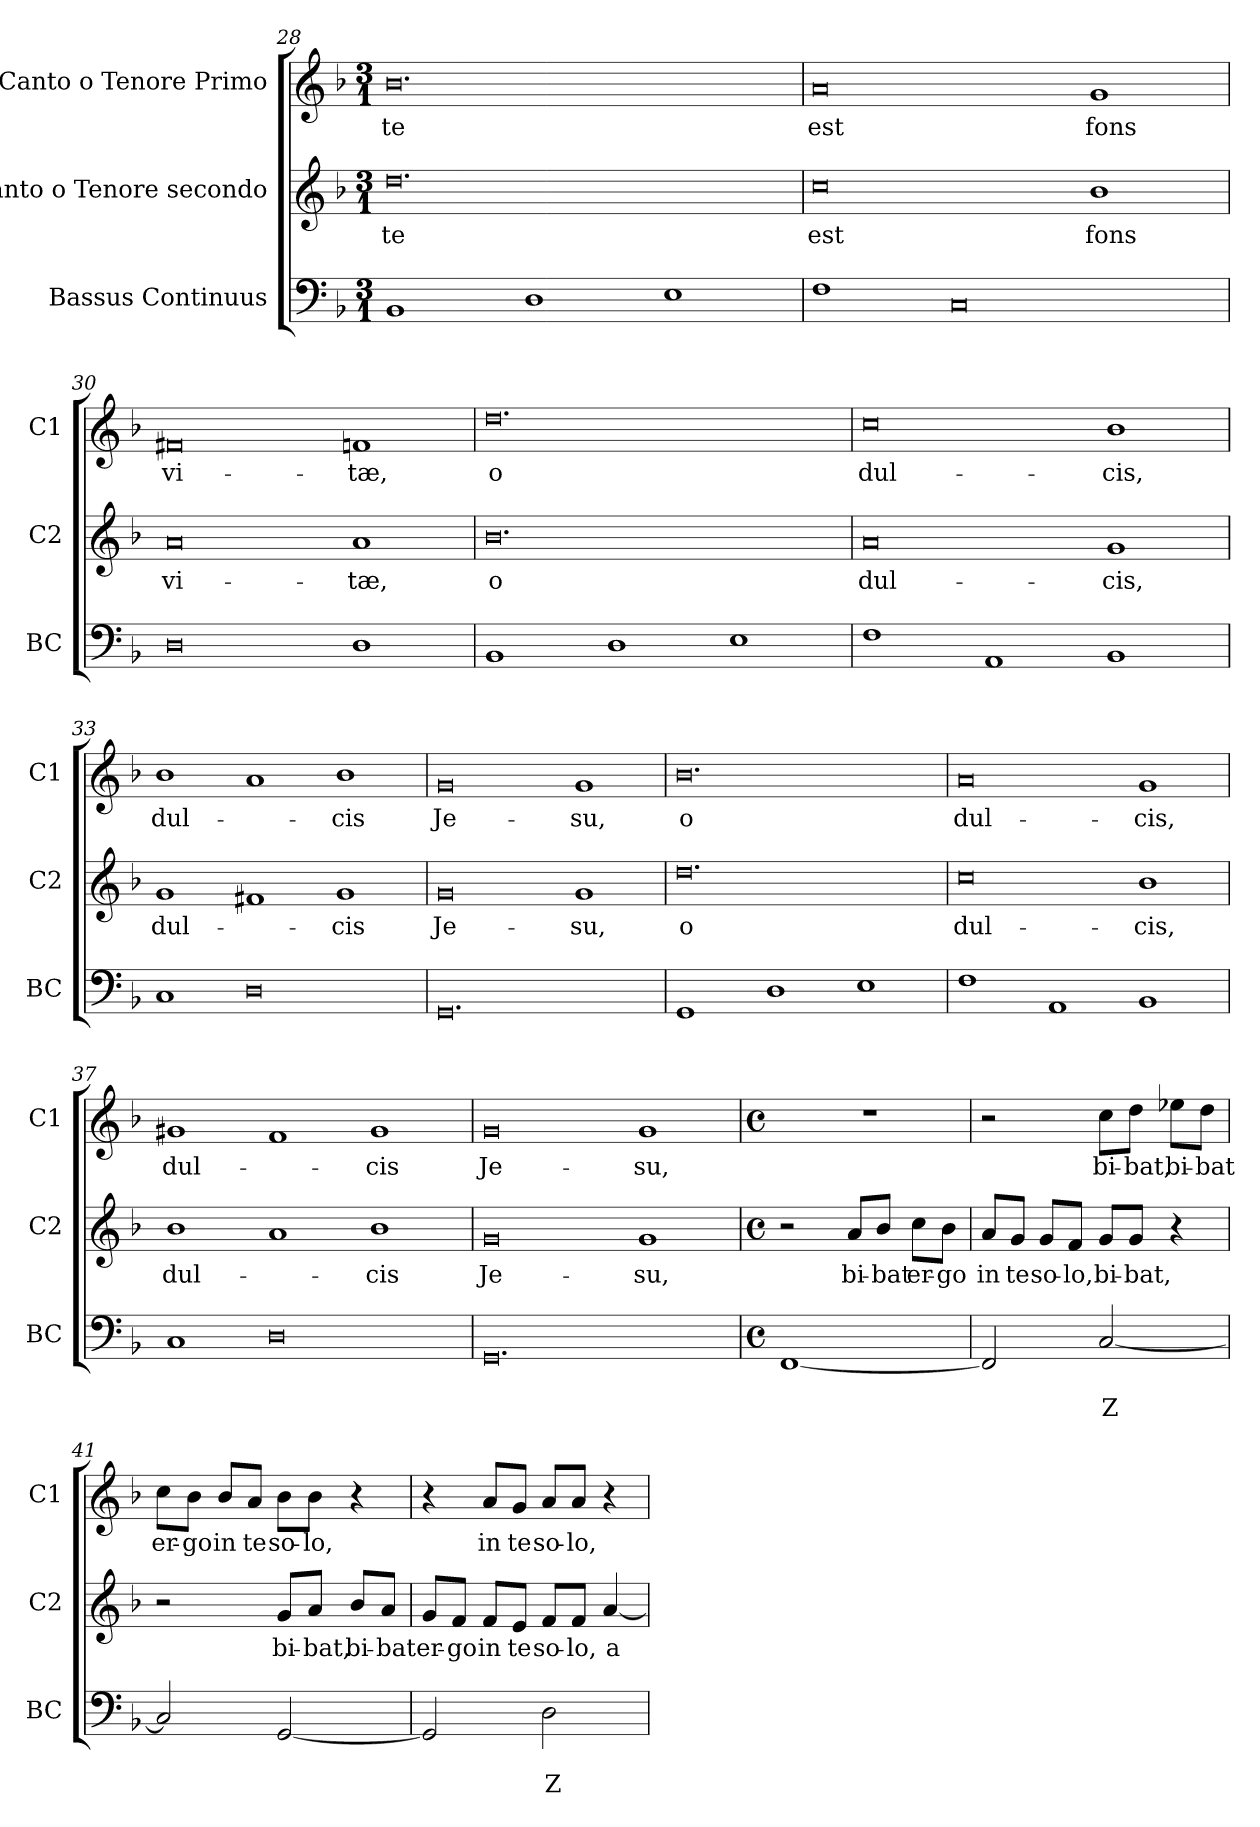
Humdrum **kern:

**kern	**text	**text	**kern	**text	**kern	**text
*part3	*part3	*part3	*part2	*part2	*part1	*part1
*staff3	*staff3	*staff3	*staff2	*staff2	*staff1	*staff1
*I"Bassus Continuus	*	*	*I"Canto o Tenore secondo	*	*I"Canto o Tenore Primo	*
*I'BC	*	*	*I'C2	*	*I'C1	*
*clefF4	*	*	*clefG2	*	*clefG2	*
*k[b-]	*	*	*k[b-]	*	*k[b-]	*
*F:	*	*	*F:	*	*F:	*
*M3/1	*	*	*M3/1	*	*M3/1	*
=28	=28	=28	=28	=28	=28	=28
!	!	!	!	!LO:LY:b	!	!LO:LY:b
1BB-	.	.	0.dd	te	0.b-	te
1D	.	.	.	.	.	.
1E	.	.	.	.	.	.
=29	=29	=29	=29	=29	=29	=29
!	!	!	!	!LO:LY:b	!	!LO:LY:b
1F	.	.	0cc	est	0a	est
0C	.	.	.	.	.	.
!	!	!	!	!LO:LY:b	!	!LO:LY:b
.	.	.	1b-	fons	1g	fons
!!LO:PB:g=z
=30	=30	=30	=30	=30	=30	=30
!	!	!	!	!LO:LY:b	!	!LO:LY:b
0D	.	.	0a	vi-	0f#X	vi-
!	!	!	!	!LO:LY:b	!	!LO:LY:b
1D	.	.	1a	-tæ,	1fn	-tæ,
=31	=31	=31	=31	=31	=31	=31
!	!	!	!	!LO:LY:b	!	!LO:LY:b
1BB-	.	.	0.b-	o	0.dd	o
1D	.	.	.	.	.	.
1E	.	.	.	.	.	.
=32	=32	=32	=32	=32	=32	=32
!	!	!	!	!LO:LY:b	!	!LO:LY:b
1F	.	.	0a	dul-	0cc	dul-
1AA	.	.	.	.	.	.
!	!	!	!	!LO:LY:b	!	!LO:LY:b
1BB-	.	.	1g	-cis,	1b-	-cis,
=33	=33	=33	=33	=33	=33	=33
!	!	!	!	!LO:LY:b	!	!LO:LY:b
1C	.	.	1g	dul-	1b-	dul-
0D	.	.	1f#X	.	1a	.
!	!	!	!	!LO:LY:b	!	!LO:LY:b
.	.	.	1g	-cis	1b-	-cis
=34	=34	=34	=34	=34	=34	=34
!	!	!	!	!LO:LY:b	!	!LO:LY:b
0.GG	.	.	0g	Je-	0g	Je-
!	!	!	!	!LO:LY:b	!	!LO:LY:b
.	.	.	1g	-su,	1g	-su,
=35	=35	=35	=35	=35	=35	=35
!	!	!	!	!LO:LY:b	!	!LO:LY:b
1GG	.	.	0.dd	o	0.b-	o
1D	.	.	.	.	.	.
1E	.	.	.	.	.	.
=36	=36	=36	=36	=36	=36	=36
!	!	!	!	!LO:LY:b	!	!LO:LY:b
1F	.	.	0cc	dul-	0a	dul-
1AA	.	.	.	.	.	.
!	!	!	!	!LO:LY:b	!	!LO:LY:b
1BB-	.	.	1b-	-cis,	1g	-cis,
=37	=37	=37	=37	=37	=37	=37
!	!	!	!	!LO:LY:b	!	!LO:LY:b
1C	.	.	1b-	dul-	1g#X	dul-
0D	.	.	1a	.	1f	.
!	!	!	!	!LO:LY:b	!	!LO:LY:b
.	.	.	1b-	-cis	1g#	-cis
=38	=38	=38	=38	=38	=38	=38
!	!	!	!	!LO:LY:b	!	!LO:LY:b
0.GG	.	.	0g	Je-	0g	Je-
!	!	!	!	!LO:LY:b	!	!LO:LY:b
.	.	.	1g	-su,	1g	-su,
!!LO:LB:g=z
=39	=39	=39	=39	=39	=39	=39
*M4/4	*	*	*M4/4	*	*M4/4	*
*met(c)	*	*	*met(c)	*	*met(c)	*
[1FF	.	.	2r	.	1r	.
!	!	!	!	!LO:LY:b	!	!
.	.	.	8a/L	bi-	.	.
!	!	!	!	!LO:LY:b	!	!
.	.	.	8b-/J	-bat	.	.
!	!	!	!	!LO:LY:b	!	!
.	.	.	8cc\L	er-	.	.
!	!	!	!	!LO:LY:b	!	!
.	.	.	8b-\J	-go	.	.
=40	=40	=40	=40	=40	=40	=40
!	!	!	!	!LO:LY:b	!	!
2FF/]	.	.	8a/L	in	2r	.
!	!	!	!	!LO:LY:b	!	!
.	.	.	8g/J	te	.	.
!	!	!	!	!LO:LY:b	!	!
.	.	.	8g/L	so-	.	.
!	!	!	!	!LO:LY:b	!	!
.	.	.	8f/J	-lo,	.	.
!	!	!LO:LY:b	!	!LO:LY:b	!	!LO:LY:b
[2C/	.	Z	8g/L	bi-	8cc\L	bi-
!	!	!	!	!LO:LY:b	!	!LO:LY:b
.	.	.	8g/J	-bat,	8dd\J	-bat,
!	!	!	!	!	!	!LO:LY:b
.	.	.	4r	.	8ee-X\L	bi-
!	!	!	!	!	!	!LO:LY:b
.	.	.	.	.	8dd\J	-bat
=41	=41	=41	=41	=41	=41	=41
!	!	!	!	!	!	!LO:LY:b
2C/]	.	.	2r	.	8cc\L	er-
!	!	!	!	!	!	!LO:LY:b
.	.	.	.	.	8b-\J	-go
!	!	!	!	!	!	!LO:LY:b
.	.	.	.	.	8b-/L	in
!	!	!	!	!	!	!LO:LY:b
.	.	.	.	.	8a/J	te
!	!	!	!	!LO:LY:b	!	!LO:LY:b
[2GG/	.	.	8g/L	bi-	8b-\L	so-
!	!	!	!	!LO:LY:b	!	!LO:LY:b
.	.	.	8a/J	-bat,	8b-\J	-lo,
!	!	!	!	!LO:LY:b	!	!
.	.	.	8b-/L	bi-	4r	.
!	!	!	!	!LO:LY:b	!	!
.	.	.	8a/J	-bat	.	.
=42	=42	=42	=42	=42	=42	=42
!	!	!	!	!LO:LY:b	!	!
2GG/]	.	.	8g/L	er-	4r	.
!	!	!	!	!LO:LY:b	!	!
.	.	.	8f/J	-go	.	.
!	!	!	!	!LO:LY:b	!	!LO:LY:b
.	.	.	8f/L	in	8a/L	in
!	!	!	!	!LO:LY:b	!	!LO:LY:b
.	.	.	8e/J	te	8g/J	te
!	!	!LO:LY:b	!	!LO:LY:b	!	!LO:LY:b
2D\	.	Z	8f/L	so-	8a/L	so-
!	!	!	!	!LO:LY:b	!	!LO:LY:b
.	.	.	8f/J	-lo,	8a/J	-lo,
!	!	!	!	!LO:LY:b	!	!
.	.	.	[4a/	a-	4r	.
=	=	=	=	=	=	=
*-	*-	*-	*-	*-	*-	*-
